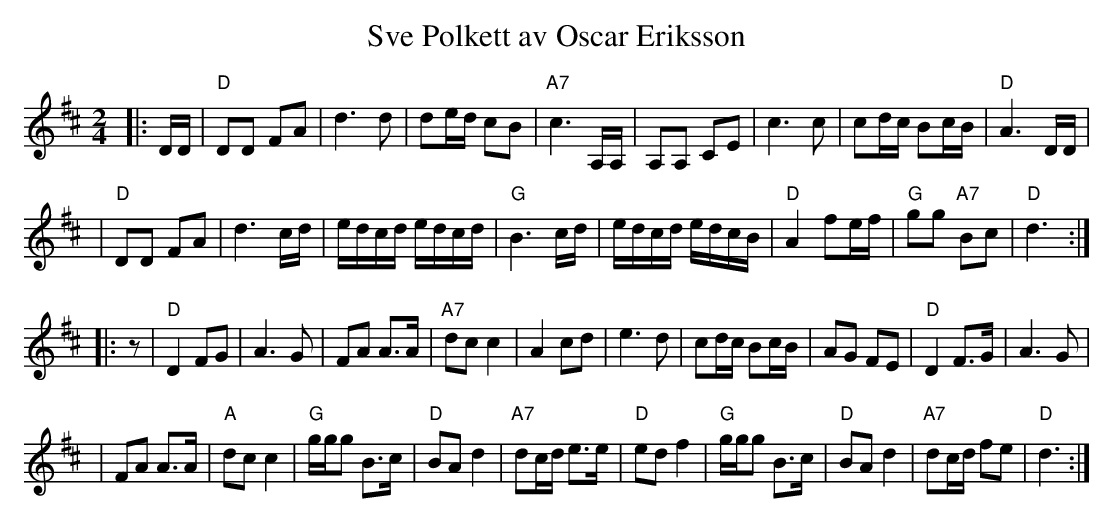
X:1
T: Polkett av Oscar Eriksson, Sve
M: 2/4
L: 1/16
K: D
|: DD \
| "D"D2D2 F2A2 | d6 d2 \
| d2ed c2B2 | "A7"c6 A,A, \
| A,2A,2 C2E2 | c6 c2 \
| c2dc B2cB | "D"A6 DD |
| "D"D2D2 F2A2 | d6 cd \
| edcd edcd | "G"B6 cd \
| edcd edcB | "D"A4 f2ef \
| "G"g2g2 "A7"B2c2 | "D"d6 :|
|: z2 \
| "D"D4 F2G2 | A6 G2 \
| F2A2 A3A | "A7"d2c2 c4 \
| A4 c2d2 | e6 d2 \
| c2dc B2cB | A2G2 F2E2 \
| "D"D4 F3G | A6 G2 |
| F2A2 A3A | "A"d2c2 c4 \
| "G"ggg2 B3c | "D"B2A2 d4 \
| "A7"d2cd e3e | "D"e2d2 f4 \
| "G"ggg2 B3c | "D"B2A2 d4 \
| "A7"d2cd f2e2 | "D"d6 :|
